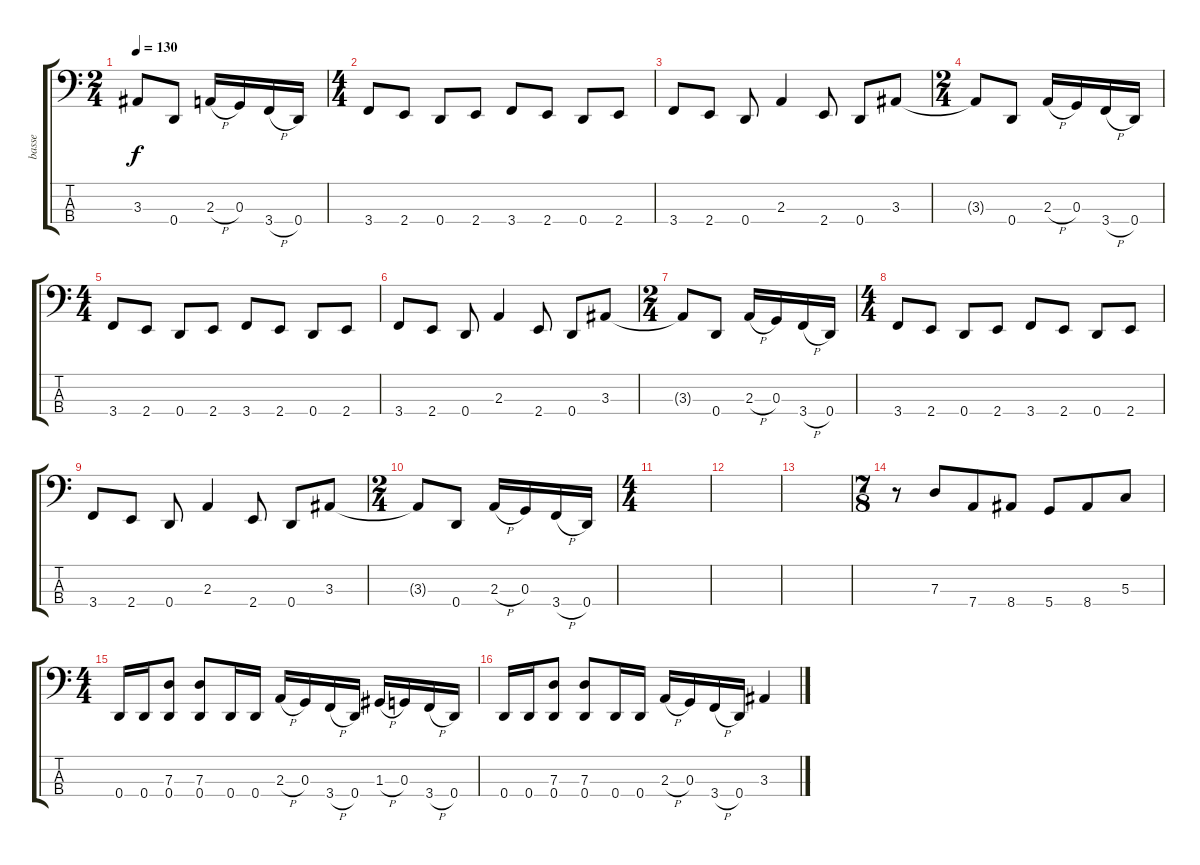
\track ("basse" "basse") {instrument electricbasspick}
\staff {score tabs}
\tuning (F2 C2 G1 D1) {hide}
\ts (2 4)
\tempo 130
\clef f4
\ks c
3.3{t}.8{dy f} 0.4.8 2.3{h}.16 0.3.16 3.4{h}.16 0.4.16 |
\ts (4 4)
3.4.8 2.4.8 0.4.8 2.4.8 3.4.8 2.4.8 0.4.8 2.4.8 |
3.4.8 2.4.8 0.4.8 2.3.4 2.4.8 0.4.8 3.3.8 |
\ts (2 4)
3.3{t}.8 0.4.8 2.3{h}.16 0.3.16 3.4{h}.16 0.4.16 |
\ts (4 4)
3.4.8 2.4.8 0.4.8 2.4.8 3.4.8 2.4.8 0.4.8 2.4.8 |
3.4.8 2.4.8 0.4.8 2.3.4 2.4.8 0.4.8 3.3.8 |
\ts (2 4)
3.3{t}.8 0.4.8 2.3{h}.16 0.3.16 3.4{h}.16 0.4.16 |
\ts (4 4)
3.4.8 2.4.8 0.4.8 2.4.8 3.4.8 2.4.8 0.4.8 2.4.8 |
3.4.8 2.4.8 0.4.8 2.3.4 2.4.8 0.4.8 3.3.8 |
\ts (2 4)
3.3{t}.8 0.4.8 2.3{h}.16 0.3.16 3.4{h}.16 0.4.16 |
\ts (4 4)
|
|
|
\ts (7 8)
r.8 7.3.8 7.4.8 8.4.8 5.4.8 8.4.8 5.3.8 |
\ts (4 4)
0.4.16 0.4.16 (7.3 0.4).8 (7.3 0.4).8 0.4.16 0.4.16 2.3{h}.16 0.3.16 3.4{h}.16 0.4.16 1.3{h}.16 0.3.16 3.4{h}.16 0.4.16 |
0.4.16 0.4.16 (7.3 0.4).8 (7.3 0.4).8 0.4.16 0.4.16 2.3{h}.16 0.3.16 3.4{h}.16 0.4.16 3.3.4
